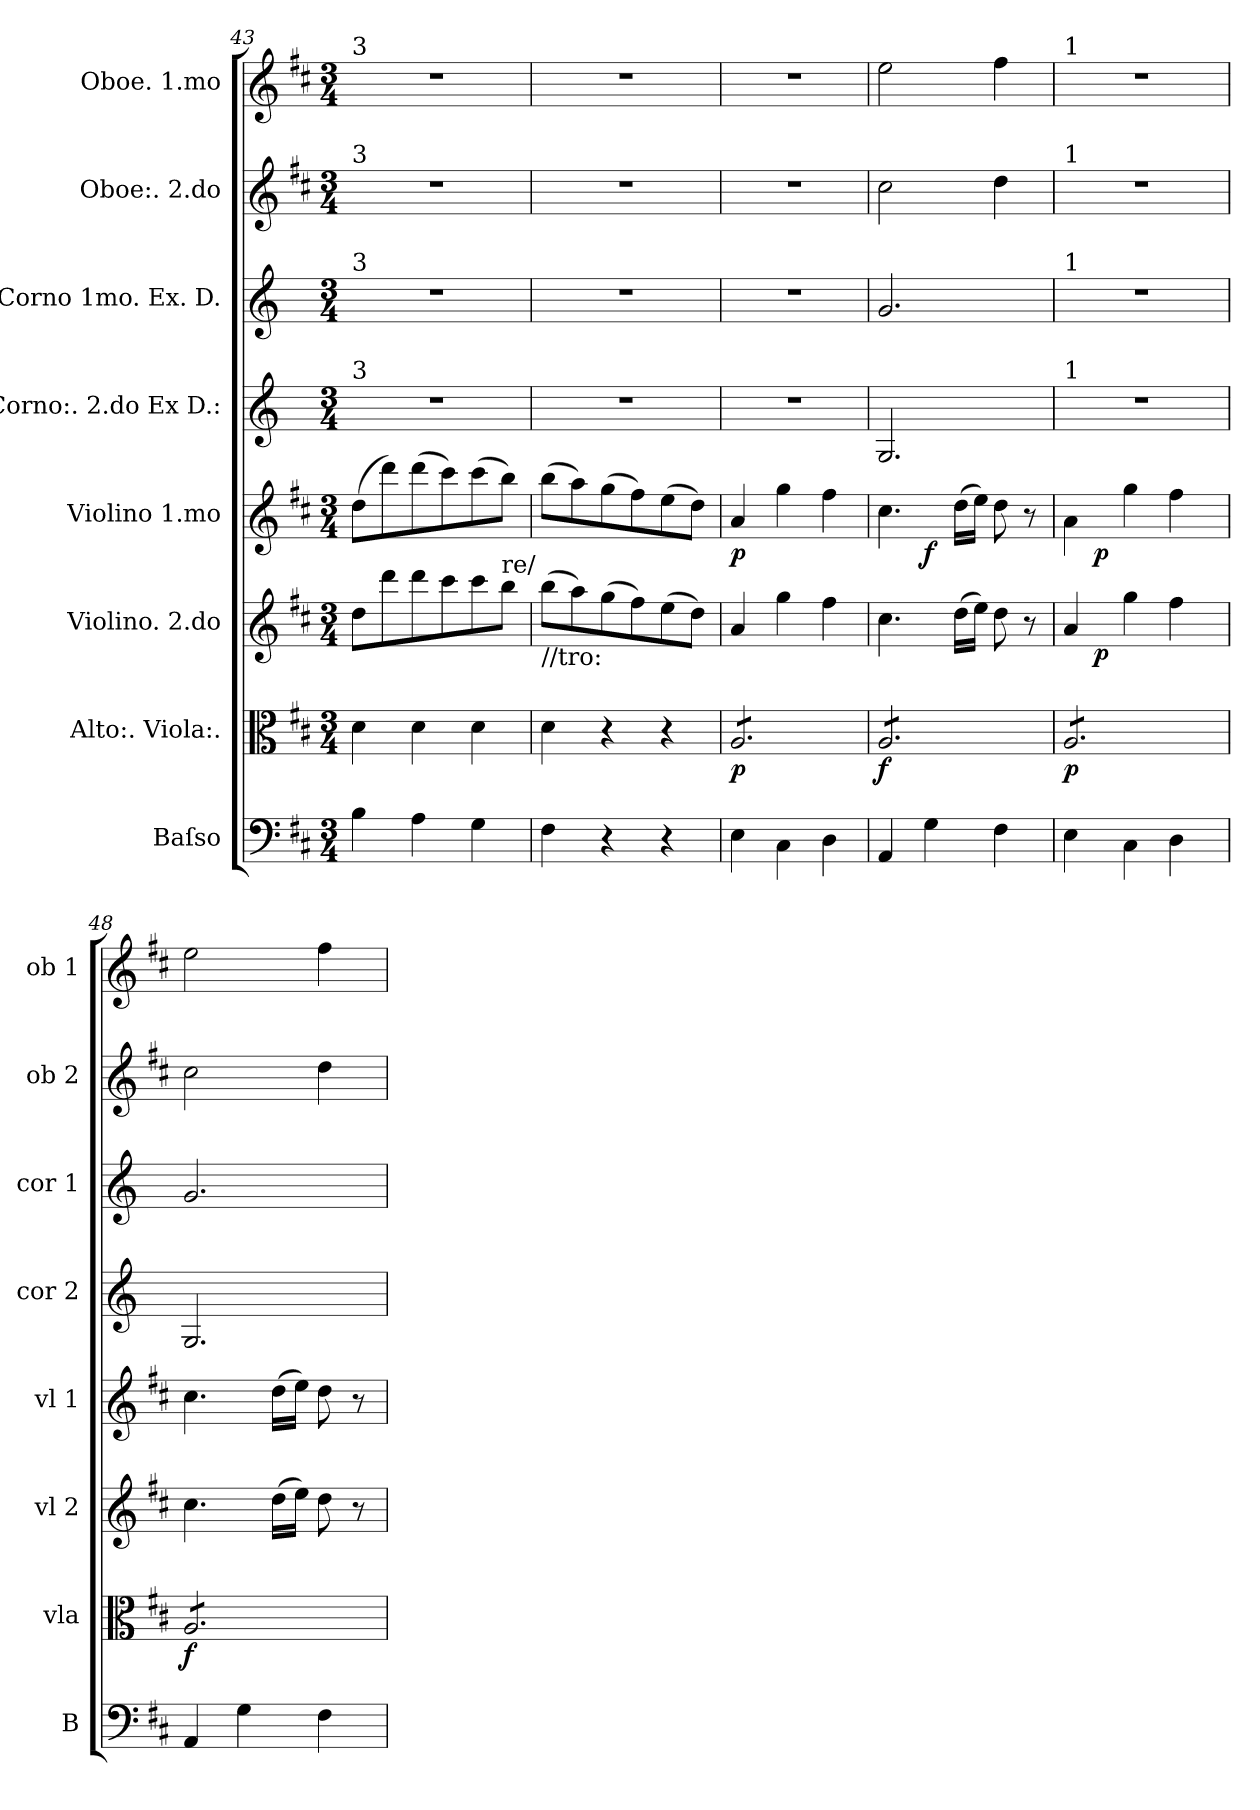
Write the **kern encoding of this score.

**kern	**kern	**dynam	**kern	**dynam	**kern	**dynam	**kern	**kern	**kern	**kern
*part8	*part7	*part7	*part6	*part6	*part5	*part5	*part4	*part3	*part2	*part1
*staff8	*staff7	*staff7	*staff6	*staff6	*staff5	*staff5	*staff4	*staff3	*staff2	*staff1
*I"Baſso	*I"Alto:. Viola:.	*	*I"Violino. 2.do	*	*I"Violino 1.mo	*	*I"Corno:. 2.do Ex D.:	*I"Corno 1mo. Ex. D.	*I"Oboe:. 2.do	*I"Oboe. 1.mo
*I'B	*I'vla	*	*I'vl 2	*	*I'vl 1	*	*I'cor 2	*I'cor 1	*I'ob 2	*I'ob 1
*clefF4	*clefC3	*	*clefG2	*	*clefG2	*	*clefG2	*clefG2	*clefG2	*clefG2
*	*	*	*	*	*	*	*ITrd6c10	*ITrd6c10	*	*
*k[f#c#]	*k[f#c#]	*	*k[f#c#]	*	*k[f#c#]	*	*k[f#c#]	*k[f#c#]	*k[f#c#]	*k[f#c#]
*D:	*D:	*	*D:	*	*D:	*	*	*	*D:	*D:
*M3/4	*M3/4	*	*M3/4	*	*M3/4	*	*M3/4	*M3/4	*M3/4	*M3/4
=43	=43	=43	=43	=43	=43	=43	=43	=43	=43	=43
!	!	!	!	!	!	!	!	!	!	!LO:TX:a:t=3
!	!	!	!	!	!	!	!	!	!LO:TX:a:t=3	!
!	!	!	!	!	!	!	!	!LO:TX:a:t=3	!	!
!	!	!	!	!	!	!	!LO:TX:a:t=3	!	!	!
4B\	4d\	.	8dd\L	.	(8dd\L	.	2.r	2.r	2.r	2.r
.	.	.	8ddd\	.	8ddd\)	.	.	.	.	.
4A\	4d\	.	8ddd\	.	(8ddd\	.	.	.	.	.
.	.	.	8ccc#\	.	8ccc#\)	.	.	.	.	.
4G\	4d\	.	8ccc#\	.	(8ccc#\	.	.	.	.	.
!	!	!	!LO:TX:a:t=re/	!	!	!	!	!	!	!
.	.	.	8bb\J	.	8bb\J)	.	.	.	.	.
=44	=44	=44	=44	=44	=44	=44	=44	=44	=44	=44
!	!	!	!LO:TX:b:t=//tro&colon;	!	!	!	!	!	!	!
4F#\	4d\	.	(8bb\L	.	(8bb\L	.	2.r	2.r	2.r	2.r
.	.	.	8aa\)	.	8aa\)	.	.	.	.	.
4r	4r	.	(8gg\	.	(8gg\	.	.	.	.	.
.	.	.	8ff#\)	.	8ff#\)	.	.	.	.	.
4r	4r	.	(8ee\	.	(8ee\	.	.	.	.	.
.	.	.	8dd\J)	.	8dd\J)	.	.	.	.	.
=45	=45	=45	=45	=45	=45	=45	=45	=45	=45	=45
*	*tremolo	*	*	*	*	*	*	*	*	*
4E\	8A/L	p	4a/	.	4a/	p	2.r	2.r	2.r	2.r
.	8A/	.	.	.	.	.	.	.	.	.
4C#\	8A/	.	4gg\	.	4gg\	.	.	.	.	.
.	8A/	.	.	.	.	.	.	.	.	.
4D\	8A/	.	4ff#\	.	4ff#\	.	.	.	.	.
.	8A/J	.	.	.	.	.	.	.	.	.
=46	=46	=46	=46	=46	=46	=46	=46	=46	=46	=46
*	*	*	*	*	*^	*	*	*	*	*
4AA/	8A/L	f	4.cc#\	.	4.cc#\	4ryy	.	2.AA/	2.A/	2cc#\	2ee\
.	8A/	.	.	.	.	.	.	.	.	.	.
4G\	8A/	.	.	.	.	2ryy	f	.	.	.	.
.	8A/	.	(16dd\LL	.	(16dd\LL	.	.	.	.	.	.
.	.	.	16ee\JJ)	.	16ee\JJ)	.	.	.	.	.	.
4F#\	8A/	.	8dd\	.	8dd\	.	.	.	.	4dd\	4ff#\
.	8A/J	.	8r	.	8r	.	.	.	.	.	.
=47	=47	=47	=47	=47	=47	=47	=47	=47	=47	=47	=47
*	*	*	*^	*	*	*	*	*	*	*	*
!	!	!	!	!	!	!	!	!	!	!	!	!LO:TX:a:t=1
!	!	!	!	!	!	!	!	!	!	!	!LO:TX:a:t=1	!
!	!	!	!	!	!	!	!	!	!	!LO:TX:a:t=1	!	!
!	!	!	!	!	!	!	!	!	!LO:TX:a:t=1	!	!	!
4E\	8A/L	p	4a/	8ryy	.	4a\	8ryy	.	2.r	2.r	2.r	2.r
.	8A/	.	.	2ryy	p	.	2ryy	p	.	.	.	.
4C#\	8A/	.	4gg\	.	.	4gg\	.	.	.	.	.	.
.	8A/	.	.	.	.	.	.	.	.	.	.	.
4D\	8A/	.	4ff#\	.	.	4ff#\	.	.	.	.	.	.
.	8A/J	.	.	8ryy	.	.	8ryy	.	.	.	.	.
*	*	*	*v	*v	*	*	*	*	*	*	*	*
*	*	*	*	*	*v	*v	*	*	*	*	*
=48	=48	=48	=48	=48	=48	=48	=48	=48	=48	=48
4AA/	8A/L	f	4.cc#\	.	4.cc#\	.	2.AA/	2.A/	2cc#\	2ee\
.	8A/	.	.	.	.	.	.	.	.	.
4G\	8A/	.	.	.	.	.	.	.	.	.
.	8A/	.	(16dd\LL	.	(16dd\LL	.	.	.	.	.
.	.	.	16ee\JJ)	.	16ee\JJ)	.	.	.	.	.
4F#\	8A/	.	8dd\	.	8dd\	.	.	.	4dd\	4ff#\
.	8A/J	.	8r	.	8r	.	.	.	.	.
*	*Xtremolo	*	*	*	*	*	*	*	*	*
=	=	=	=	=	=	=	=	=	=	=
*-	*-	*-	*-	*-	*-	*-	*-	*-	*-	*-
